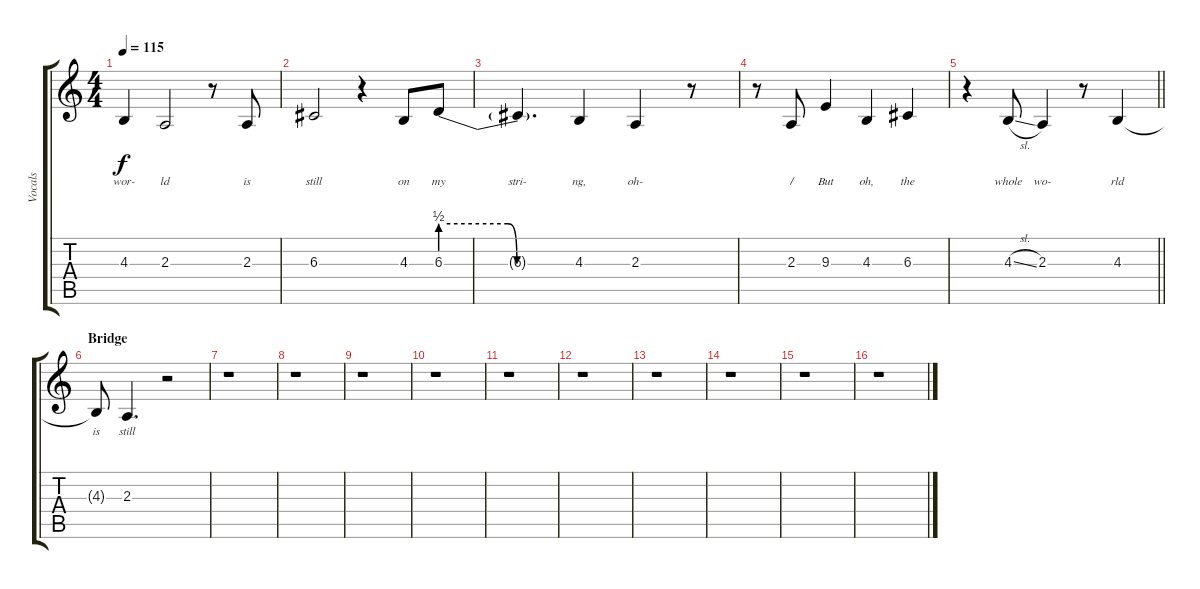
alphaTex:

\track ("Vocals" "Vocals") {instrument clarinet}
\staff {score tabs}
\tuning (E4 B3 G3 D3 A2 D2) {hide}
\ts (4 4)
\tempo 115
\clef g2
\ks c
4.3.4{lyrics (0 "wor-") lyrics (1 "") lyrics (2 "") lyrics (3 "") lyrics (4 "") dy f} 2.3.2{lyrics (0 "ld") lyrics (1 "") lyrics (2 "") lyrics (3 "") lyrics (4 "")} r.8 2.3.8{lyrics (0 "is") lyrics (1 "") lyrics (2 "") lyrics (3 "") lyrics (4 "")} |
6.3.2{lyrics (0 "still") lyrics (1 "") lyrics (2 "") lyrics (3 "") lyrics (4 "")} r.4 4.3.8{lyrics (0 "on") lyrics (1 "") lyrics (2 "") lyrics (3 "") lyrics (4 "")} 6.3{be (custom 0 2 30 2 34 0 60 0)}.8{lyrics (0 "my") lyrics (1 "") lyrics (2 "") lyrics (3 "") lyrics (4 "")} |
6.3{t}.4{d lyrics (0 "stri-") lyrics (1 "") lyrics (2 "") lyrics (3 "") lyrics (4 "")} 4.3.4{lyrics (0 "ng,") lyrics (1 "") lyrics (2 "") lyrics (3 "") lyrics (4 "")} 2.3.4{lyrics (0 "oh-") lyrics (1 "") lyrics (2 "") lyrics (3 "") lyrics (4 "")} r.8 |
r.8 2.3.8{lyrics (0 "/") lyrics (1 "") lyrics (2 "") lyrics (3 "") lyrics (4 "")} 9.3.4{lyrics (0 "But") lyrics (1 "") lyrics (2 "") lyrics (3 "") lyrics (4 "")} 4.3.4{lyrics (0 "oh,") lyrics (1 "") lyrics (2 "") lyrics (3 "") lyrics (4 "")} 6.3.4{lyrics (0 "the") lyrics (1 "") lyrics (2 "") lyrics (3 "") lyrics (4 "")} |
\barLineRight lightlight
r.4 4.3{sl}.8{lyrics (0 "whole") lyrics (1 "") lyrics (2 "") lyrics (3 "") lyrics (4 "")} 2.3.4{lyrics (0 "wo-") lyrics (1 "") lyrics (2 "") lyrics (3 "") lyrics (4 "")} r.8 4.3.4{lyrics (0 "rld") lyrics (1 "") lyrics (2 "") lyrics (3 "") lyrics (4 "")} |
\section ("" "Bridge")
4.3{t}.8{lyrics (0 "is") lyrics (1 "") lyrics (2 "") lyrics (3 "") lyrics (4 "")} 2.3.4{d lyrics (0 "still") lyrics (1 "") lyrics (2 "") lyrics (3 "") lyrics (4 "")} r.2 |
r.1 |
r.1 |
r.1 |
r.1 |
r.1 |
r.1 |
r.1 |
r.1 |
r.1 |
r.1
